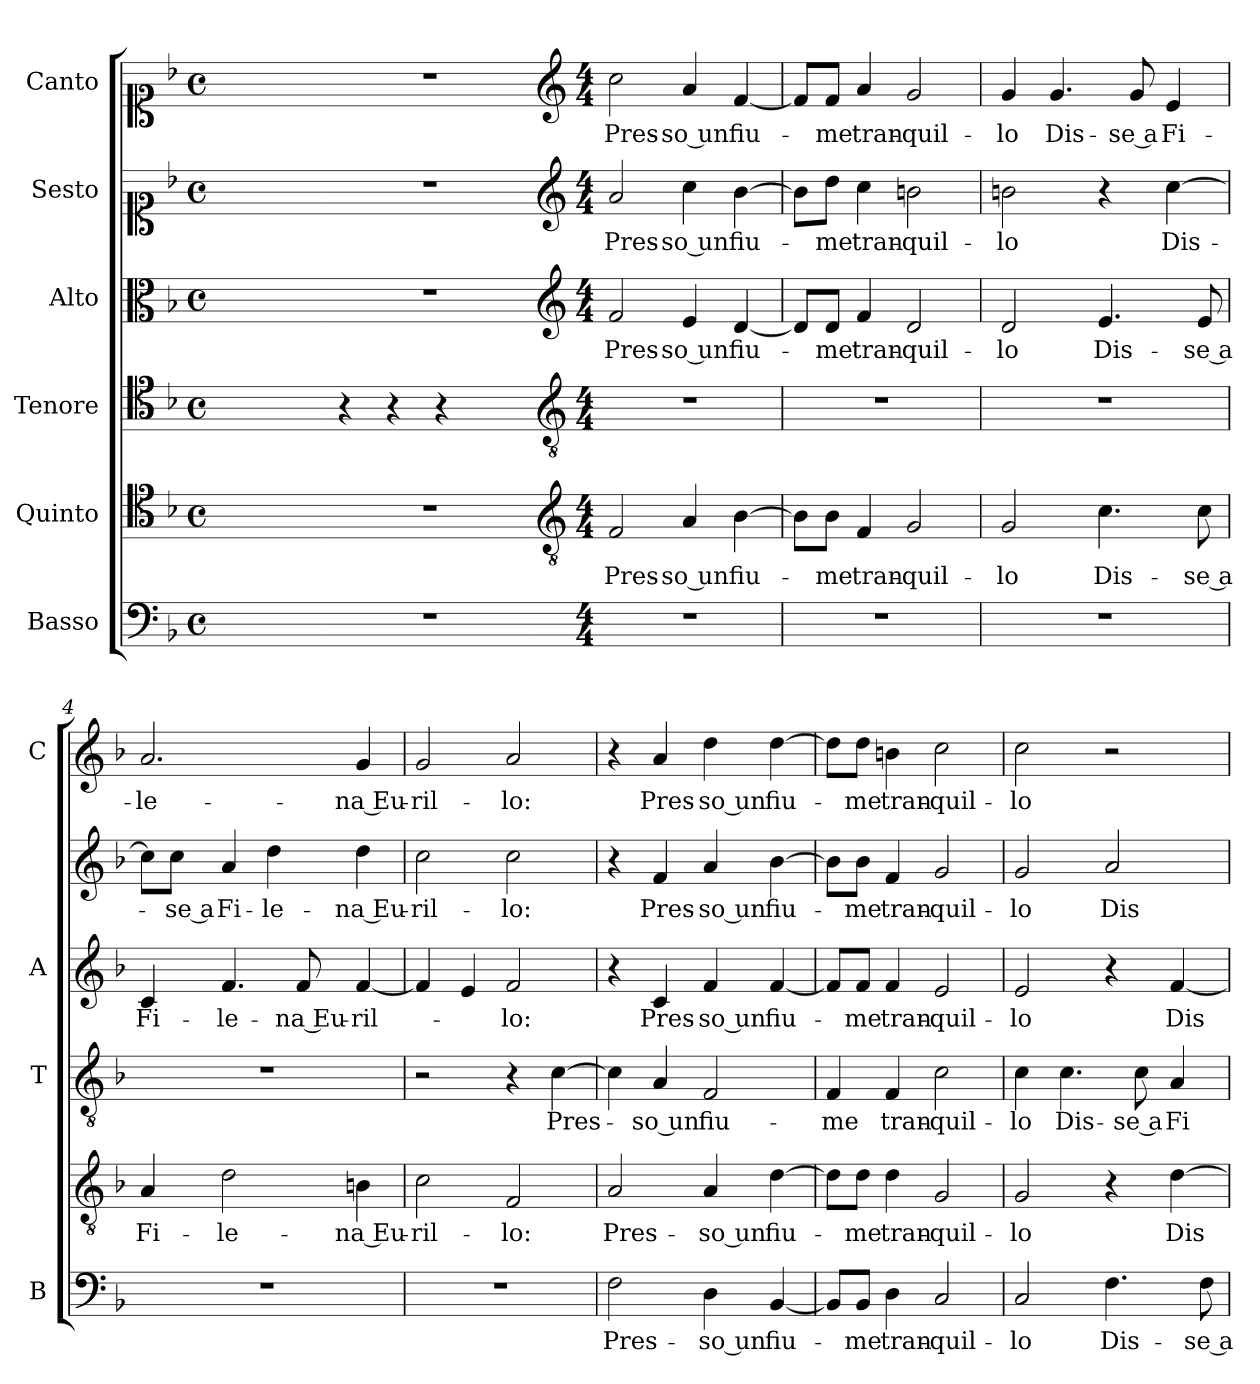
**kern	**text	**kern	**text	**kern	**text	**kern	**text	**kern	**text	**kern	**text
*part6	*part6	*part5	*part5	*part4	*part4	*part3	*part3	*part2	*part2	*part1	*part1
*staff6	*staff6	*staff5	*staff5	*staff4	*staff4	*staff3	*staff3	*staff2	*staff2	*staff1	*staff1
*I"Basso	*	*I"Quinto	*	*I"Tenore	*	*I"Alto	*	*I"Sesto	*	*I"Canto	*
*I'B	*	*	*	*I'T	*	*I'A	*	*	*	*I'C	*
*clefF4	*	*clefC4	*	*clefC4	*	*clefC3	*	*clefC1	*	*clefC1	*
*k[b-]	*	*k[b-]	*	*k[b-]	*	*k[b-]	*	*k[b-]	*	*k[b-]	*
*F:	*	*F:	*	*F:	*	*F:	*	*F:	*	*F:	*
*M4/4	*	*M4/4	*	*M4/4	*	*M4/4	*	*M4/4	*	*M4/4	*
*met(c)	*	*met(c)	*	*met(c)	*	*met(c)	*	*met(c)	*	*met(c)	*
=	=	=	=	=	=	=	=	=	=	=	=
1ryy	.	1ryy	.	1ryy	.	1ryy	.	1ryy	.	1ryy	.
=1X-	=1X-	=1X-	=1X-	=1X-	=1X-	=1X-	=1X-	=1X-	=1X-	=1X-	=1X-
1r	.	1r	.	4r	.	1r	.	1r	.	1r	.
.	.	.	.	4r	.	.	.	.	.	.	.
.	.	.	.	4r	.	.	.	.	.	.	.
.	.	.	.	4ryy	.	.	.	.	.	.	.
=1-	=1-	=1-	=1-	=1-	=1-	=1-	=1-	=1-	=1-	=1-	=1-
*	*	*clefGv2	*	*clefGv2	*	*clefG2	*	*clefG2	*	*clefG2	*
*M4/4	*	*M4/4	*	*M4/4	*	*M4/4	*	*M4/4	*	*M4/4	*
!	!	!	!LO:LY:b	!	!	!	!LO:LY:b	!	!LO:LY:b	!	!LO:LY:b
1r	.	2F/	Pres-	1r	.	2f/	Pres-	2a/	Pres-	2cc\	Pres-
!	!	!	!LO:LY:b	!	!	!	!LO:LY:b	!	!LO:LY:b	!	!LO:LY:b
.	.	4A/	-so un	.	.	4e/	-so un	4cc\	-so un	4a/	-so un
!	!	!	!LO:LY:b	!	!	!	!LO:LY:b	!	!LO:LY:b	!	!LO:LY:b
.	.	[4B-\	fiu-	.	.	[4d/	fiu-	[4b-\	fiu-	[4f/	fiu-
=2	=2	=2	=2	=2	=2	=2	=2	=2	=2	=2	=2
1r	.	8B-\L]	.	1r	.	8d/L]	.	8b-\L]	.	8f/L]	.
!	!	!	!LO:LY:b	!	!	!	!LO:LY:b	!	!LO:LY:b	!	!LO:LY:b
.	.	8B-\J	-me	.	.	8d/J	-me	8dd\J	-me	8f/J	-me
!	!	!	!LO:LY:b	!	!	!	!LO:LY:b	!	!LO:LY:b	!	!LO:LY:b
.	.	4F/	tran-	.	.	4f/	tran-	4cc\	tran-	4a/	tran-
!	!	!	!LO:LY:b	!	!	!	!LO:LY:b	!	!LO:LY:b	!	!LO:LY:b
.	.	2G/	-quil-	.	.	2d/	-quil-	2bn\	-quil-	2g/	-quil-
=3	=3	=3	=3	=3	=3	=3	=3	=3	=3	=3	=3
!	!	!	!LO:LY:b	!	!	!	!LO:LY:b	!	!LO:LY:b	!	!LO:LY:b
1r	.	2G/	-lo	1r	.	2d/	-lo	2bn\	-lo	4g/	-lo
!	!	!	!	!	!	!	!	!	!	!	!LO:LY:b
.	.	.	.	.	.	.	.	.	.	4.g/	Dis-
!	!	!	!LO:LY:b	!	!	!	!LO:LY:b	!	!	!	!
.	.	4.c\	Dis-	.	.	4.e/	Dis-	4r	.	.	.
!	!	!	!	!	!	!	!	!	!	!	!LO:LY:b
.	.	.	.	.	.	.	.	.	.	8g/	-se a
!	!	!	!	!	!	!	!	!	!LO:LY:b	!	!LO:LY:b
.	.	.	.	.	.	.	.	[4cc\	Dis-	4e/	Fi-
!	!	!	!LO:LY:b	!	!	!	!LO:LY:b	!	!	!	!
.	.	8c\	-se a	.	.	8e/	-se a	.	.	.	.
=4	=4	=4	=4	=4	=4	=4	=4	=4	=4	=4	=4
!	!	!	!LO:LY:b	!	!	!	!LO:LY:b	!	!	!	!LO:LY:b
1r	.	4A/	Fi-	1r	.	4c/	Fi-	8cc\L]	.	2.a/	-le-
!	!	!	!	!	!	!	!	!	!LO:LY:b	!	!
.	.	.	.	.	.	.	.	8cc\J	-se a	.	.
!	!	!	!LO:LY:b	!	!	!	!LO:LY:b	!	!LO:LY:b	!	!
.	.	2d\	-le-	.	.	4.f/	-le-	4a/	Fi-	.	.
!	!	!	!	!	!	!	!	!	!LO:LY:b	!	!
.	.	.	.	.	.	.	.	4dd\	-le-	.	.
!	!	!	!	!	!	!	!LO:LY:b	!	!	!	!
.	.	.	.	.	.	8f/	-na Eu-	.	.	.	.
!	!	!	!LO:LY:b	!	!	!	!LO:LY:b	!	!LO:LY:b	!	!LO:LY:b
.	.	4Bn\	-na Eu-	.	.	[4f/	-ril-	4dd\	-na Eu-	4g/	-na Eu-
=5	=5	=5	=5	=5	=5	=5	=5	=5	=5	=5	=5
!	!	!	!LO:LY:b	!	!	!	!	!	!LO:LY:b	!	!LO:LY:b
1r	.	2c\	-ril-	2r	.	4f/]	.	2cc\	-ril-	2g/	-ril-
.	.	.	.	.	.	4e/	.	.	.	.	.
!	!	!	!LO:LY:b	!	!	!	!LO:LY:b	!	!LO:LY:b	!	!LO:LY:b
.	.	2F/	-lo:	4r	.	2f/	-lo:	2cc\	-lo:	2a/	-lo:
!	!	!	!	!	!LO:LY:b	!	!	!	!	!	!
.	.	.	.	[4c\	Pres-	.	.	.	.	.	.
=6	=6	=6	=6	=6	=6	=6	=6	=6	=6	=6	=6
!	!LO:LY:b	!	!LO:LY:b	!	!	!	!	!	!	!	!
2F\	Pres-	2A/	Pres-	4c\]	.	4r	.	4r	.	4r	.
!	!	!	!	!	!LO:LY:b	!	!LO:LY:b	!	!LO:LY:b	!	!LO:LY:b
.	.	.	.	4A/	-so un	4c/	Pres-	4f/	Pres-	4a/	Pres-
!	!LO:LY:b	!	!LO:LY:b	!	!LO:LY:b	!	!LO:LY:b	!	!LO:LY:b	!	!LO:LY:b
4D\	-so un	4A/	-so un	2F/	fiu-	4f/	-so un	4a/	-so un	4dd\	-so un
!	!LO:LY:b	!	!LO:LY:b	!	!	!	!LO:LY:b	!	!LO:LY:b	!	!LO:LY:b
[4BB-/	fiu-	[4d\	fiu-	.	.	[4f/	fiu-	[4b-\	fiu-	[4dd\	fiu-
!!LO:LB:g=z
=7	=7	=7	=7	=7	=7	=7	=7	=7	=7	=7	=7
!	!	!	!	!	!LO:LY:b	!	!	!	!	!	!
8BB-/L]	.	8d\L]	.	4F/	-me	8f/L]	.	8b-\L]	.	8dd\L]	.
!	!LO:LY:b	!	!LO:LY:b	!	!	!	!LO:LY:b	!	!LO:LY:b	!	!LO:LY:b
8BB-/J	-me	8d\J	-me	.	.	8f/J	-me	8b-\J	-me	8dd\J	-me
!	!LO:LY:b	!	!LO:LY:b	!	!LO:LY:b	!	!LO:LY:b	!	!LO:LY:b	!	!LO:LY:b
4D\	tran-	4d\	tran-	4F/	tran-	4f/	tran-	4f/	tran-	4bn\	tran-
!	!LO:LY:b	!	!LO:LY:b	!	!LO:LY:b	!	!LO:LY:b	!	!LO:LY:b	!	!LO:LY:b
2C/	-quil-	2G/	-quil-	2c\	-quil-	2e/	-quil-	2g/	-quil-	2cc\	-quil-
=8	=8	=8	=8	=8	=8	=8	=8	=8	=8	=8	=8
!	!LO:LY:b	!	!LO:LY:b	!	!LO:LY:b	!	!LO:LY:b	!	!LO:LY:b	!	!LO:LY:b
2C/	-lo	2G/	-lo	4c\	-lo	2e/	-lo	2g/	-lo	2cc\	-lo
!	!	!	!	!	!LO:LY:b	!	!	!	!	!	!
.	.	.	.	4.c\	Dis-	.	.	.	.	.	.
!	!LO:LY:b	!	!	!	!	!	!	!	!LO:LY:b	!	!
4.F\	Dis-	4r	.	.	.	4r	.	2a/	Dis-	2r	.
!	!	!	!	!	!LO:LY:b	!	!	!	!	!	!
.	.	.	.	8c\	-se a	.	.	.	.	.	.
!	!	!	!LO:LY:b	!	!LO:LY:b	!	!LO:LY:b	!	!	!	!
.	.	[4d\	Dis-	4A/	Fi-	[4f/	Dis-	.	.	.	.
!	!LO:LY:b	!	!	!	!	!	!	!	!	!	!
8F\	-se a	.	.	.	.	.	.	.	.	.	.
=	=	=	=	=	=	=	=	=	=	=	=
*-	*-	*-	*-	*-	*-	*-	*-	*-	*-	*-	*-
